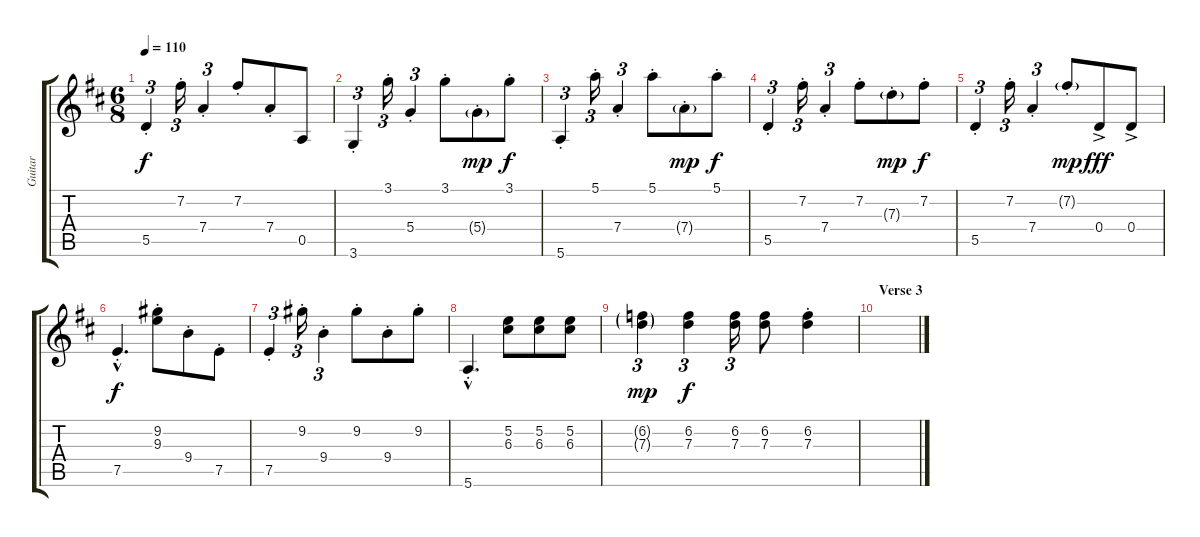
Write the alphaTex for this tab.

\track ("Guitar" "Guitar") {instrument electricguitarmuted}
\staff {score tabs}
\tuning (E4 B3 G3 D3 A2 E2) {hide}
\ts (6 8)
\tempo 110
\clef g2
\ks d
5.5{st}.4{tu (3 2) dy f} 7.2{st}.16{tu (3 2)} 7.4{st}.4{tu (3 2)} 7.2{st}.8 7.4{st}.8 0.5.8 |
3.6{st}.4{tu (3 2)} 3.1{st}.16{tu (3 2)} 5.4{st}.4{tu (3 2)} 3.1{st}.8 5.4{g st}.8{dy mp} 3.1{st}.8{dy f} |
5.6{st}.4{tu (3 2)} 5.1{st}.16{tu (3 2)} 7.4{st}.4{tu (3 2)} 5.1{st}.8 7.4{g st}.8{dy mp} 5.1{st}.8{dy f} |
5.5{st}.4{tu (3 2)} 7.2{st}.16{tu (3 2)} 7.4{st}.4{tu (3 2)} 7.2{st}.8 7.3{g st}.8{dy mp} 7.2{st}.8{dy f} |
5.5{st}.4{tu (3 2)} 7.2{st}.16{tu (3 2)} 7.4{st}.4{tu (3 2)} 7.2{g st}.8{dy mp} 0.4{ac}.8{dy fff} 0.4{ac}.8 |
7.5{hac st}.4{d dy f} (9.2{st} 9.3{st}).8 9.4{st}.8 7.5{st}.8 |
7.5{st}.4{tu (3 2)} 9.2{st}.16{tu (3 2)} 9.4{st}.4{tu (3 2)} 9.2{st}.8 9.4{st}.8 9.2{st}.8 |
5.6{hac st}.4{d} (5.2 6.3).8 (5.2 6.3).8 (5.2 6.3).8 |
(6.2{g} 7.3{g}).4{tu (3 2) dy mp} (6.2 7.3).4{tu (3 2) dy f} (6.2 7.3).16{tu (3 2)} (6.2 7.3).8 (6.2{st} 7.3{st}).4 |
\section ("" "Verse 3")
